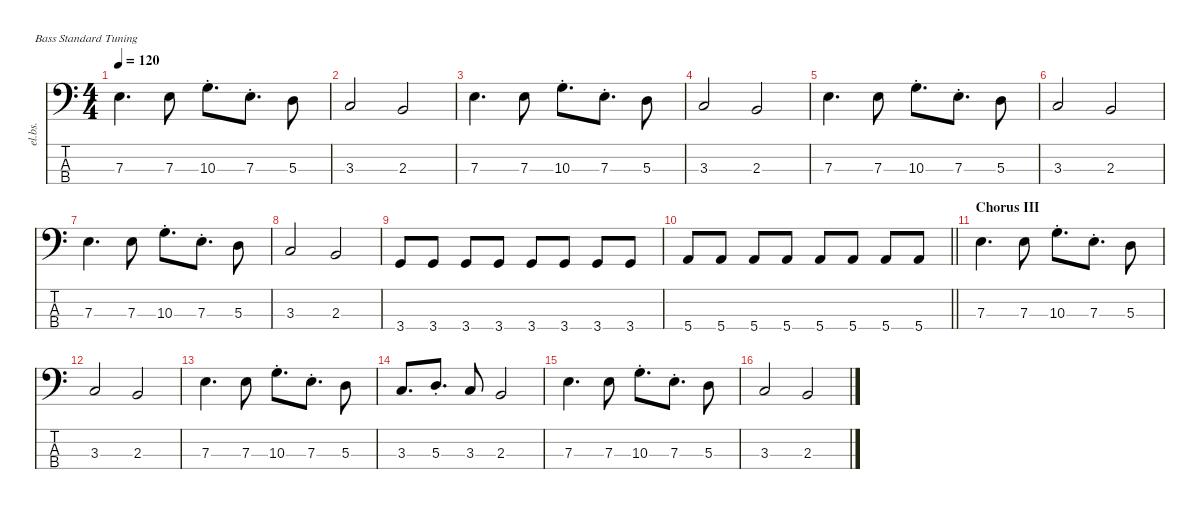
\defaultSystemsLayout 4
\hideDynamics
\bracketExtendMode nobrackets
\otherSystemsTrackNameOrientation horizontal
\track ("Bass" "el.bs.") {instrument electricbasspick}
\staff {score tabs}
\tuning (G2 D2 A1 E1)
\ts (4 4)
\tempo 120
\clef f4
\ks c
7.3.4{d dy f} 7.3.8 10.3{st}.8{d} 7.3{st}.8{d} 5.3.8 |
3.3.2 2.3.2 |
7.3.4{d} 7.3.8 10.3{st}.8{d} 7.3{st}.8{d} 5.3.8 |
3.3.2 2.3.2 |
7.3.4{d} 7.3.8 10.3{st}.8{d} 7.3{st}.8{d} 5.3.8 |
3.3.2 2.3.2 |
7.3.4{d} 7.3.8 10.3{st}.8{d} 7.3{st}.8{d} 5.3.8 |
3.3.2 2.3.2 |
3.4.8 3.4.8 3.4.8 3.4.8 3.4.8 3.4.8 3.4.8 3.4.8 |
\barLineRight lightlight
5.4.8 5.4.8 5.4.8 5.4.8 5.4.8 5.4.8 5.4.8 5.4.8 |
\section ("" "Chorus III")
7.3.4{d} 7.3.8 10.3{st}.8{d} 7.3{st}.8{d} 5.3.8 |
3.3.2 2.3.2 |
7.3.4{d} 7.3.8 10.3{st}.8{d} 7.3{st}.8{d} 5.3.8 |
3.3.8{d} 5.3{st}.8{d} 3.3.8 2.3.2 |
7.3.4{d} 7.3.8 10.3{st}.8{d} 7.3{st}.8{d} 5.3.8 |
3.3.2 2.3.2
